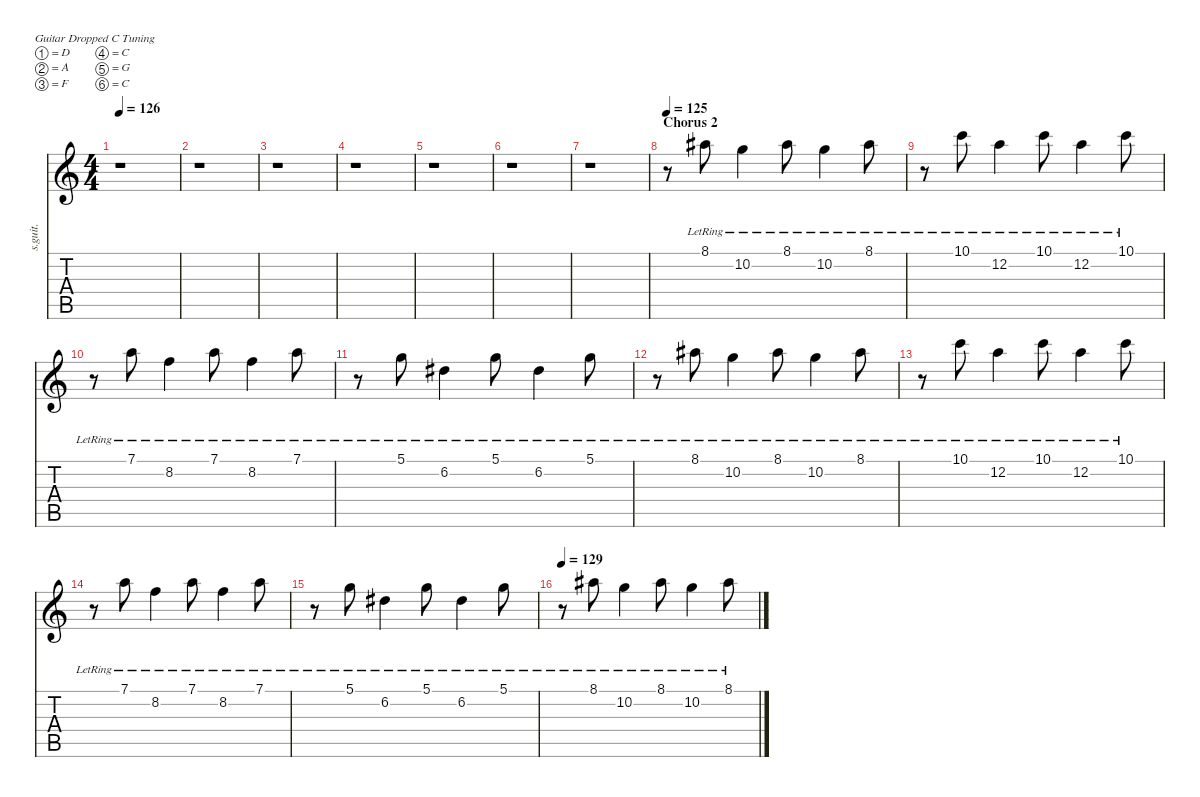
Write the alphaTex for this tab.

\defaultSystemsLayout 4
\hideDynamics
\bracketExtendMode nobrackets
\track ("Daron Malakian | Acoustic Guitar" "s.guit.") {instrument acousticguitarsteel}
\staff {score tabs}
\tuning (D4 A3 F3 C3 G2 C2)
\ts (4 4)
\tempo 126
\clef g2
\ks c
r.1{dy mf} |
r.1 |
r.1 |
r.1 |
r.1 |
r.1 |
r.1 |
\section ("" "Chorus 2")
\tempo 125
r.8 8.1{lr acc #}.8{lyrics (0 "") lyrics (1 "") lyrics (2 "") lyrics (3 "") lyrics (4 "")} 10.2{lr}.4{lyrics (0 "") lyrics (1 "") lyrics (2 "") lyrics (3 "") lyrics (4 "")} 8.1{lr acc #}.8{lyrics (0 "") lyrics (1 "") lyrics (2 "") lyrics (3 "") lyrics (4 "")} 10.2{lr}.4{lyrics (0 "") lyrics (1 "") lyrics (2 "") lyrics (3 "") lyrics (4 "")} 8.1{lr acc #}.8{lyrics (0 "") lyrics (1 "") lyrics (2 "") lyrics (3 "") lyrics (4 "")} |
r.8 10.1{lr}.8{lyrics (0 "") lyrics (1 "") lyrics (2 "") lyrics (3 "") lyrics (4 "")} 12.2{lr}.4{lyrics (0 "") lyrics (1 "") lyrics (2 "") lyrics (3 "") lyrics (4 "")} 10.1{lr}.8{lyrics (0 "") lyrics (1 "") lyrics (2 "") lyrics (3 "") lyrics (4 "")} 12.2{lr}.4{lyrics (0 "") lyrics (1 "") lyrics (2 "") lyrics (3 "") lyrics (4 "")} 10.1{lr}.8{lyrics (0 "") lyrics (1 "") lyrics (2 "") lyrics (3 "") lyrics (4 "")} |
r.8 7.1{lr}.8{lyrics (0 "") lyrics (1 "") lyrics (2 "") lyrics (3 "") lyrics (4 "")} 8.2{lr}.4{lyrics (0 "") lyrics (1 "") lyrics (2 "") lyrics (3 "") lyrics (4 "")} 7.1{lr}.8{lyrics (0 "") lyrics (1 "") lyrics (2 "") lyrics (3 "") lyrics (4 "")} 8.2{lr}.4{lyrics (0 "") lyrics (1 "") lyrics (2 "") lyrics (3 "") lyrics (4 "")} 7.1{lr}.8{lyrics (0 "") lyrics (1 "") lyrics (2 "") lyrics (3 "") lyrics (4 "")} |
r.8 5.1{lr}.8{lyrics (0 "") lyrics (1 "") lyrics (2 "") lyrics (3 "") lyrics (4 "")} 6.2{lr acc #}.4{lyrics (0 "") lyrics (1 "") lyrics (2 "") lyrics (3 "") lyrics (4 "")} 5.1{lr}.8{lyrics (0 "") lyrics (1 "") lyrics (2 "") lyrics (3 "") lyrics (4 "")} 6.2{lr acc #}.4{lyrics (0 "") lyrics (1 "") lyrics (2 "") lyrics (3 "") lyrics (4 "")} 5.1{lr}.8{lyrics (0 "") lyrics (1 "") lyrics (2 "") lyrics (3 "") lyrics (4 "")} |
r.8 8.1{lr acc #}.8{lyrics (0 "") lyrics (1 "") lyrics (2 "") lyrics (3 "") lyrics (4 "")} 10.2{lr}.4{lyrics (0 "") lyrics (1 "") lyrics (2 "") lyrics (3 "") lyrics (4 "")} 8.1{lr acc #}.8{lyrics (0 "") lyrics (1 "") lyrics (2 "") lyrics (3 "") lyrics (4 "")} 10.2{lr}.4{lyrics (0 "") lyrics (1 "") lyrics (2 "") lyrics (3 "") lyrics (4 "")} 8.1{lr acc #}.8{lyrics (0 "") lyrics (1 "") lyrics (2 "") lyrics (3 "") lyrics (4 "")} |
r.8 10.1{lr}.8{lyrics (0 "") lyrics (1 "") lyrics (2 "") lyrics (3 "") lyrics (4 "")} 12.2{lr}.4{lyrics (0 "") lyrics (1 "") lyrics (2 "") lyrics (3 "") lyrics (4 "")} 10.1{lr}.8{lyrics (0 "") lyrics (1 "") lyrics (2 "") lyrics (3 "") lyrics (4 "")} 12.2{lr}.4{lyrics (0 "") lyrics (1 "") lyrics (2 "") lyrics (3 "") lyrics (4 "")} 10.1{lr}.8{lyrics (0 "") lyrics (1 "") lyrics (2 "") lyrics (3 "") lyrics (4 "")} |
r.8 7.1{lr}.8{lyrics (0 "") lyrics (1 "") lyrics (2 "") lyrics (3 "") lyrics (4 "")} 8.2{lr}.4{lyrics (0 "") lyrics (1 "") lyrics (2 "") lyrics (3 "") lyrics (4 "")} 7.1{lr}.8{lyrics (0 "") lyrics (1 "") lyrics (2 "") lyrics (3 "") lyrics (4 "")} 8.2{lr}.4{lyrics (0 "") lyrics (1 "") lyrics (2 "") lyrics (3 "") lyrics (4 "")} 7.1{lr}.8{lyrics (0 "") lyrics (1 "") lyrics (2 "") lyrics (3 "") lyrics (4 "")} |
r.8 5.1{lr}.8{lyrics (0 "") lyrics (1 "") lyrics (2 "") lyrics (3 "") lyrics (4 "")} 6.2{lr acc #}.4{lyrics (0 "") lyrics (1 "") lyrics (2 "") lyrics (3 "") lyrics (4 "")} 5.1{lr}.8{lyrics (0 "") lyrics (1 "") lyrics (2 "") lyrics (3 "") lyrics (4 "")} 6.2{lr acc #}.4{lyrics (0 "") lyrics (1 "") lyrics (2 "") lyrics (3 "") lyrics (4 "")} 5.1{lr}.8{lyrics (0 "") lyrics (1 "") lyrics (2 "") lyrics (3 "") lyrics (4 "")} |
\tempo 129
r.8 8.1{lr acc #}.8{lyrics (0 "") lyrics (1 "") lyrics (2 "") lyrics (3 "") lyrics (4 "")} 10.2{lr}.4{lyrics (0 "") lyrics (1 "") lyrics (2 "") lyrics (3 "") lyrics (4 "")} 8.1{lr acc #}.8{lyrics (0 "") lyrics (1 "") lyrics (2 "") lyrics (3 "") lyrics (4 "")} 10.2{lr}.4{lyrics (0 "") lyrics (1 "") lyrics (2 "") lyrics (3 "") lyrics (4 "")} 8.1{lr acc #}.8{lyrics (0 "") lyrics (1 "") lyrics (2 "") lyrics (3 "") lyrics (4 "")}
